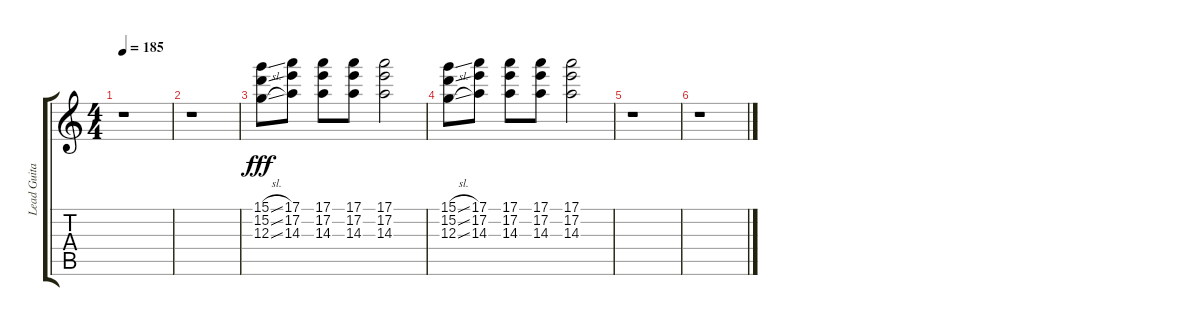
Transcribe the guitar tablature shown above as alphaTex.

\track ("Lead Guitar" "Lead Guita") {instrument overdrivenguitar}
\staff {score tabs}
\tuning (E4 B3 G3 D3 A2 E2) {hide}
\ts (4 4)
\tempo 185
\clef g2
\ks c
r.1{dy fff} |
r.1 |
(15.1{sl} 15.2{sl} 12.3{sl}).8 (17.1 17.2 14.3).8 (17.1 17.2 14.3).8 (17.1 17.2 14.3).8 (17.1 17.2 14.3).2 |
(15.1{sl} 15.2{sl} 12.3{sl}).8 (17.1 17.2 14.3).8 (17.1 17.2 14.3).8 (17.1 17.2 14.3).8 (17.1 17.2 14.3).2 |
r.1 |
r.1
